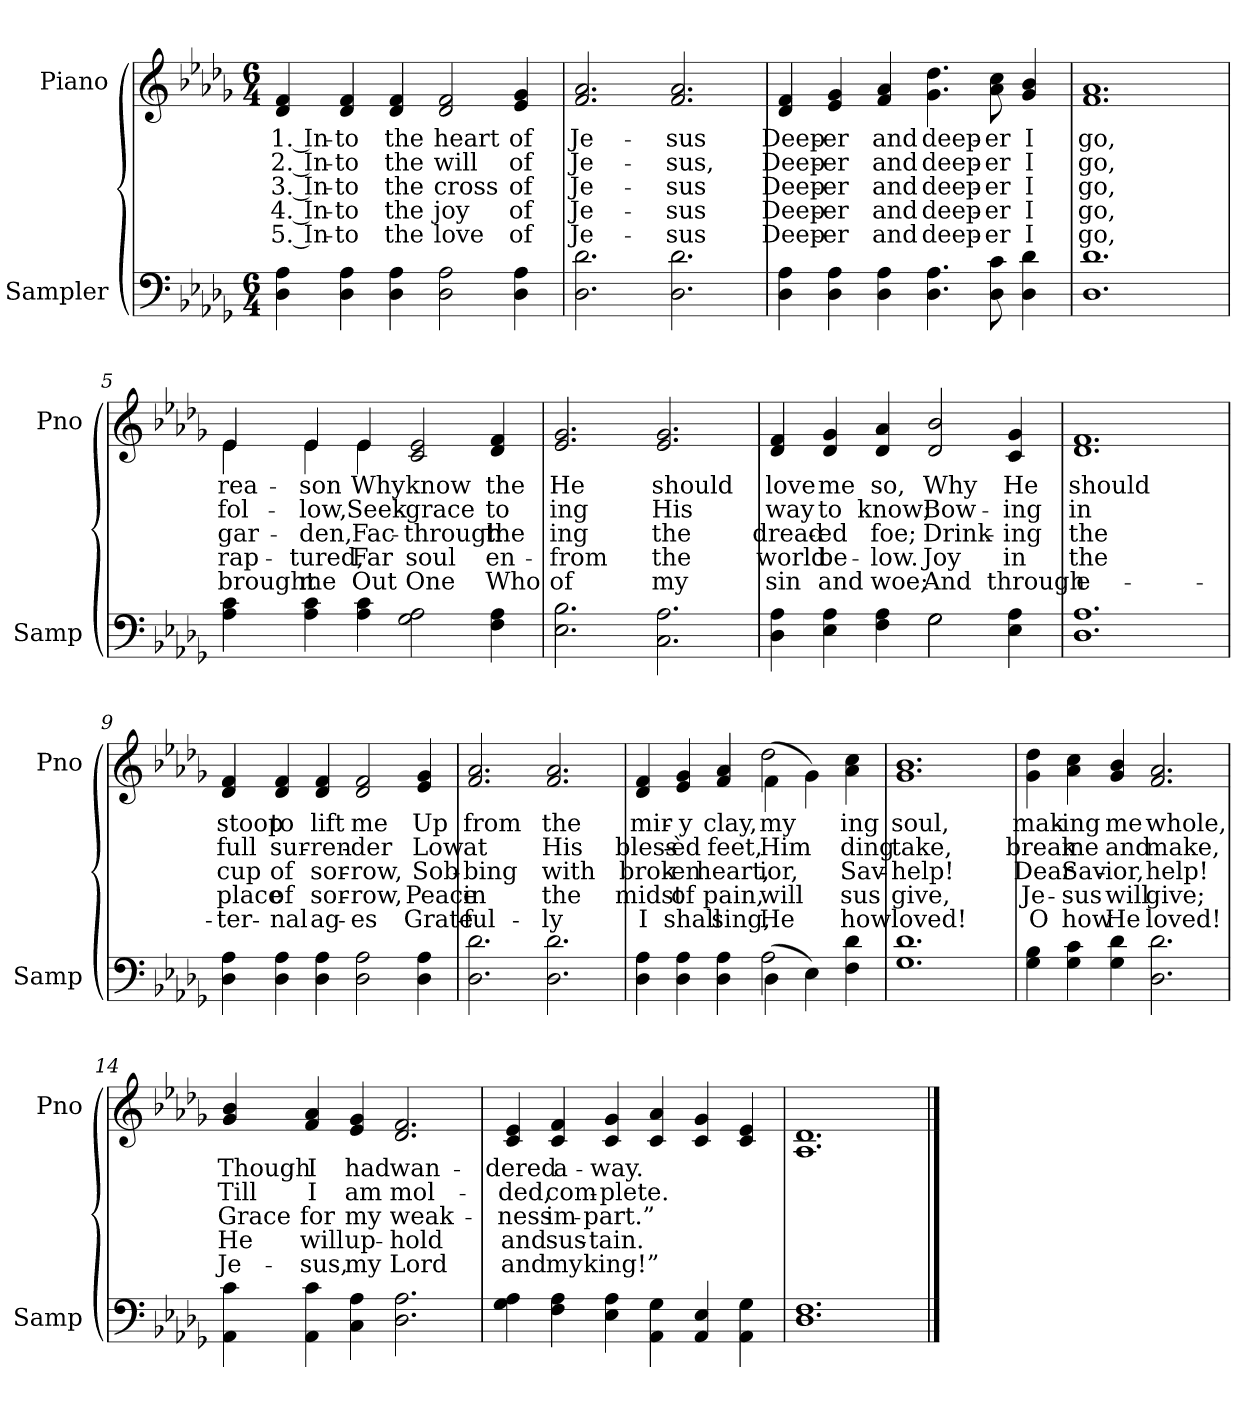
**kern	**kern	**text	**text	**text	**text	**text
*part2	*part1	*part1	*part1	*part1	*part1	*part1
*staff2	*staff1	*staff1	*staff1	*staff1	*staff1	*staff1
*I"Sampler	*I"Piano	*	*	*	*	*
*I'Samp	*I'Pno	*	*	*	*	*
*clefF4	*clefG2	*	*	*	*	*
*k[b-e-a-d-g-]	*k[b-e-a-d-g-]	*	*	*	*	*
*D-:	*D-:	*	*	*	*	*
*M6/4	*M6/4	*	*	*	*	*
=1	=1	=1	=1	=1	=1	=1
4D- 4A-	4d- 4f	1. In-	2. In-	3. In-	4. In-	5. In-
4D- 4A-	4d- 4f	-to	-to	-to	-to	-to
4D- 4A-	4d- 4f	the	the	the	the	the
2D- 2A-	2d- 2f	heart	will	cross	joy	love
4D- 4A-	4e- 4g-	of	of	of	of	of
=2	=2	=2	=2	=2	=2	=2
2.D- 2.d-	2.f 2.a-	Je-	Je-	Je-	Je-	Je-
2.D- 2.d-	2.f 2.a-	-sus	-sus,	-sus	-sus	-sus
=3	=3	=3	=3	=3	=3	=3
4D- 4A-	4d- 4f	Deep-	Deep-	Deep-	Deep-	Deep-
4D- 4A-	4e- 4g-	-er	-er	-er	-er	-er
4D- 4A-	4f 4a-	and	and	and	and	and
4.D- 4.A-	4.g- 4.dd-	deep-	deep-	deep-	deep-	deep-
8D- 8c	8a- 8cc	-er	-er	-er	-er	-er
4D- 4d-	4g- 4b-	I	I	I	I	I
=4	=4	=4	=4	=4	=4	=4
1.D- 1.d-	1.f 1.a-	go,	go,	go,	go,	go,
=5	=5	=5	=5	=5	=5	=5
*	*^	*	*	*	*	*
4A- 4c	4e-/	4e-	rea-	fol-	gar-	-rap-	brought
4A- 4c	4e-/	4e-	-son	-low,	-den,	-tured,	me
4A- 4c	4e-/	4e-	Why	Seek-	Fac-	Far	Out
2G- 2A-	2c 2e-	2.ryy	know	grace	through	soul	One
4F 4A-	4d- 4f	.	the	to	the	en-	Who
*	*v	*v	*	*	*	*	*
=6	=6	=6	=6	=6	=6	=6
2.E- 2.B-	2.e- 2.g-	He	-ing	-ing	from	of
2.C 2.A-	2.e- 2.g-	should	His	the	the	my
=7	=7	=7	=7	=7	=7	=7
*^	*	*	*	*	*	*
4D- 4A-	2.ryy	4d- 4f	love	way	dread-	world	sin
4E- 4A-	.	4d- 4g-	me	to	-ed	be-	and
4F 4A-	.	4d- 4a-	so,	know;	foe;	-low.	woe;
2G-\	2G-	2d- 2b-	Why	Bow-	Drink-	Joy	And
4E- 4A-	4ryy	4c 4g-	He	-ing	-ing	in	through
*v	*v	*	*	*	*	*	*
=8	=8	=8	=8	=8	=8	=8
1.D- 1.A-	1.d- 1.f	should	in	the	the	e-
=9	=9	=9	=9	=9	=9	=9
4D- 4A-	4d- 4f	stoop	full	cup	place	-ter-
4D- 4A-	4d- 4f	to	sur-	of	of	-nal
4D- 4A-	4d- 4f	lift	-ren-	sor-	sor-	ag-
2D- 2A-	2d- 2f	me	-der	-row,	-row,	-es
4D- 4A-	4e- 4g-	Up	Low	Sob-	Peace	Grate-
=10	=10	=10	=10	=10	=10	=10
2.D- 2.d-	2.f 2.a-	from	at	-bing	in	-ful-
2.D- 2.d-	2.f 2.a-	the	His	with	the	-ly
=11	=11	=11	=11	=11	=11	=11
*^	*^	*	*	*	*	*
4D- 4A-	2.ryy	4d- 4f	2.ryy	mir-	bless-	brok-	midst	I
4D- 4A-	.	4e- 4g-	.	-y	-èd	-en	of	shall
4D- 4A-	.	4f 4a-	.	clay,	feet,	heart,	pain,	sing,
(4D-\	2A-	(4f\	2dd-	my	Him	-ior,	will	He
4E-\)	.	4g-\)	.	.	.	.	.	.
4F 4d-	4ryy	4a- 4cc	4ryy	-ing	-ding	Sav-	-sus	how
*v	*v	*	*	*	*	*	*	*
*	*v	*v	*	*	*	*	*
=12	=12	=12	=12	=12	=12	=12
1.G- 1.d-	1.g- 1.b-	soul,	take,	help!	give,	loved!
=13	=13	=13	=13	=13	=13	=13
4G- 4B-	4g- 4dd-	mak-	break	Dear	Je-	O
4G- 4c	4a- 4cc	-ing	me	Sav-	-sus	how
4G- 4d-	4g- 4b-	me	and	-ior,	will	He
2.D- 2.d-	2.f 2.a-	whole,	make,	help!	give;	loved!
=14	=14	=14	=14	=14	=14	=14
4AA- 4c	4g- 4b-	Though	Till	Grace	He	Je-
4AA- 4c	4f 4a-	I	I	for	will	-sus,
4C 4A-	4e- 4g-	had	am	my	up-	my
2.D- 2.A-	2.d- 2.f	wan-	mol-	weak-	-hold	Lord
=15	=15	=15	=15	=15	=15	=15
4G- 4A-	4c 4e-	-dered	-ded,	-ness	and	and
4F 4A-	4c 4f	a-	com-	im-	sus-	my
4E- 4A-	4c 4g-	-way.	-plete.	-part.”	-tain.	king!”
4AA- 4G-	4c 4a-	.	.	.	.	.
4AA- 4E-	4c 4g-	.	.	.	.	.
4AA- 4G-	4c 4e-	.	.	.	.	.
=16	=16	=16	=16	=16	=16	=16
1.D- 1.F	1.A- 1.d-	.	.	.	.	.
==	==	==	==	==	==	==
*-	*-	*-	*-	*-	*-	*-
